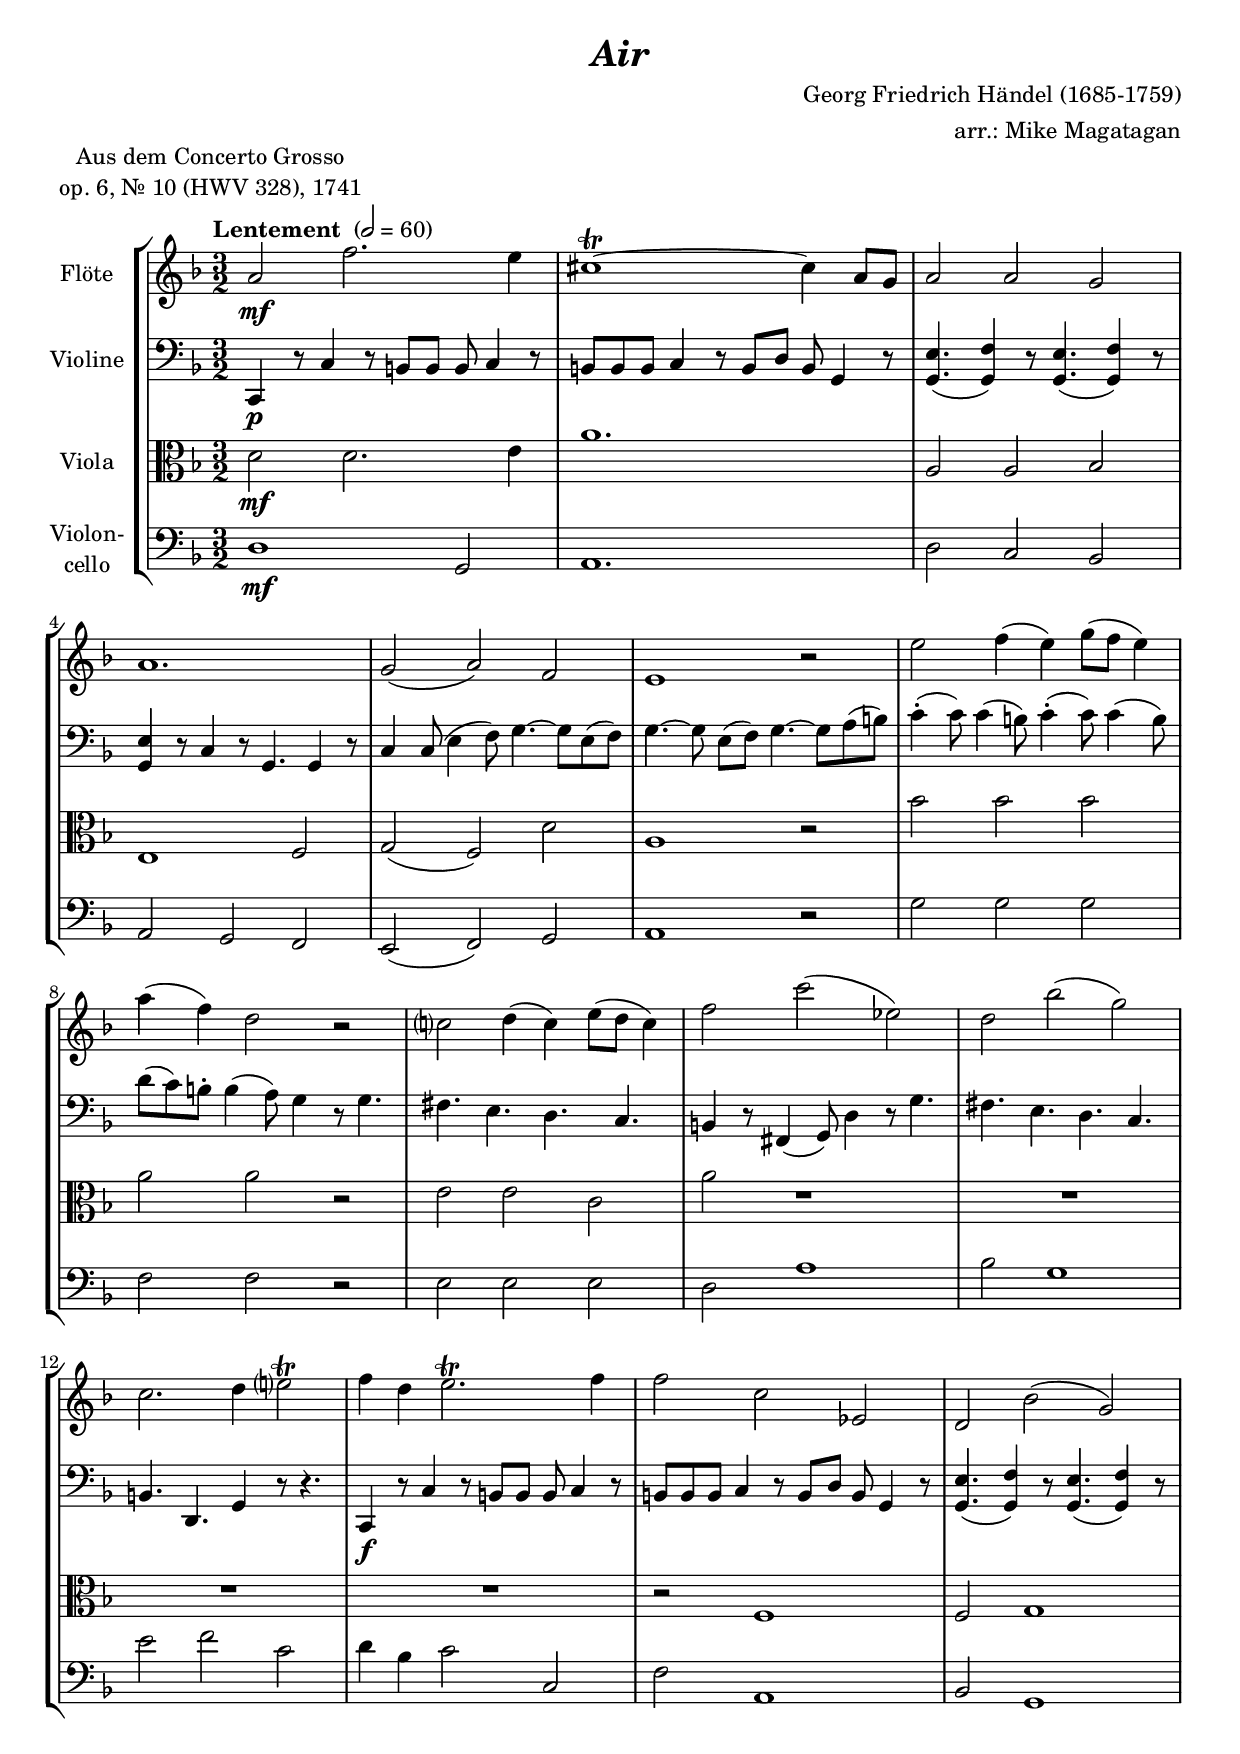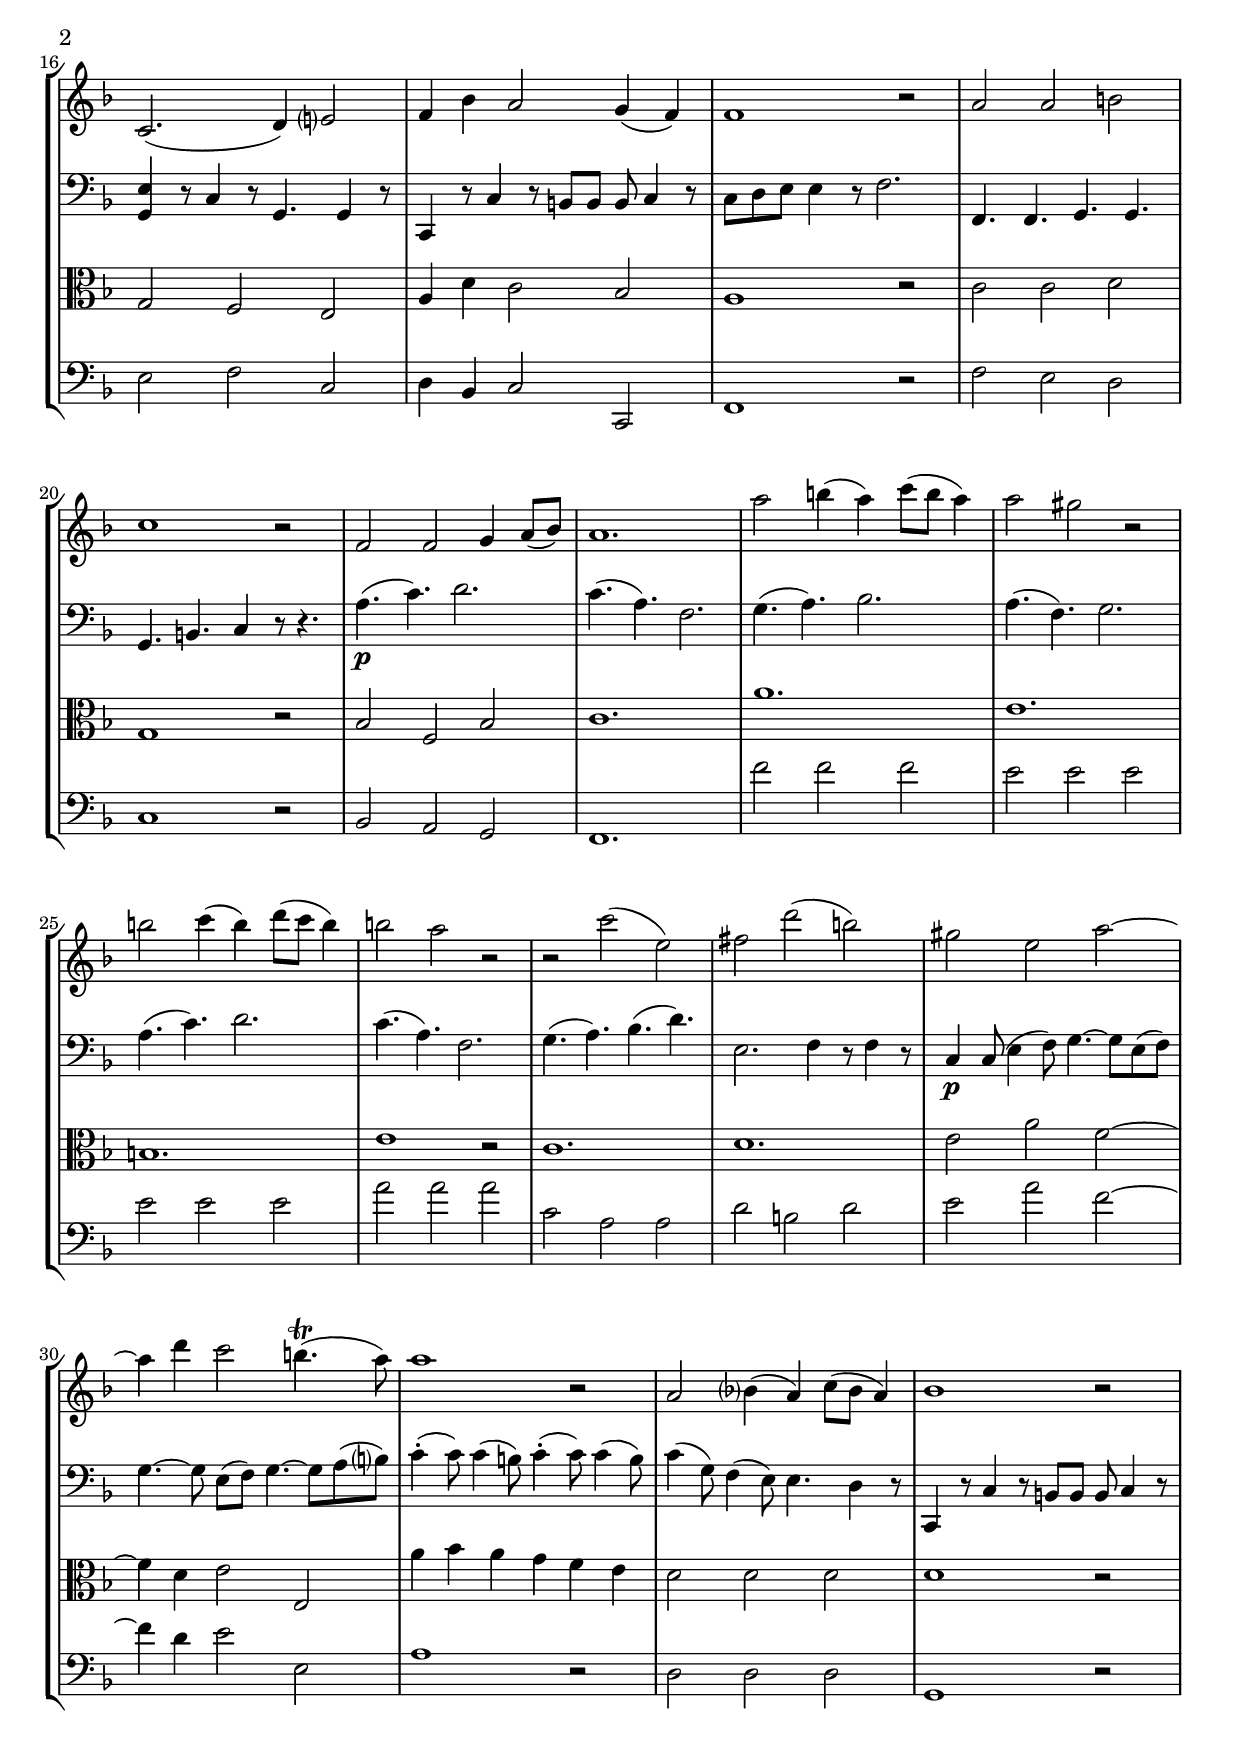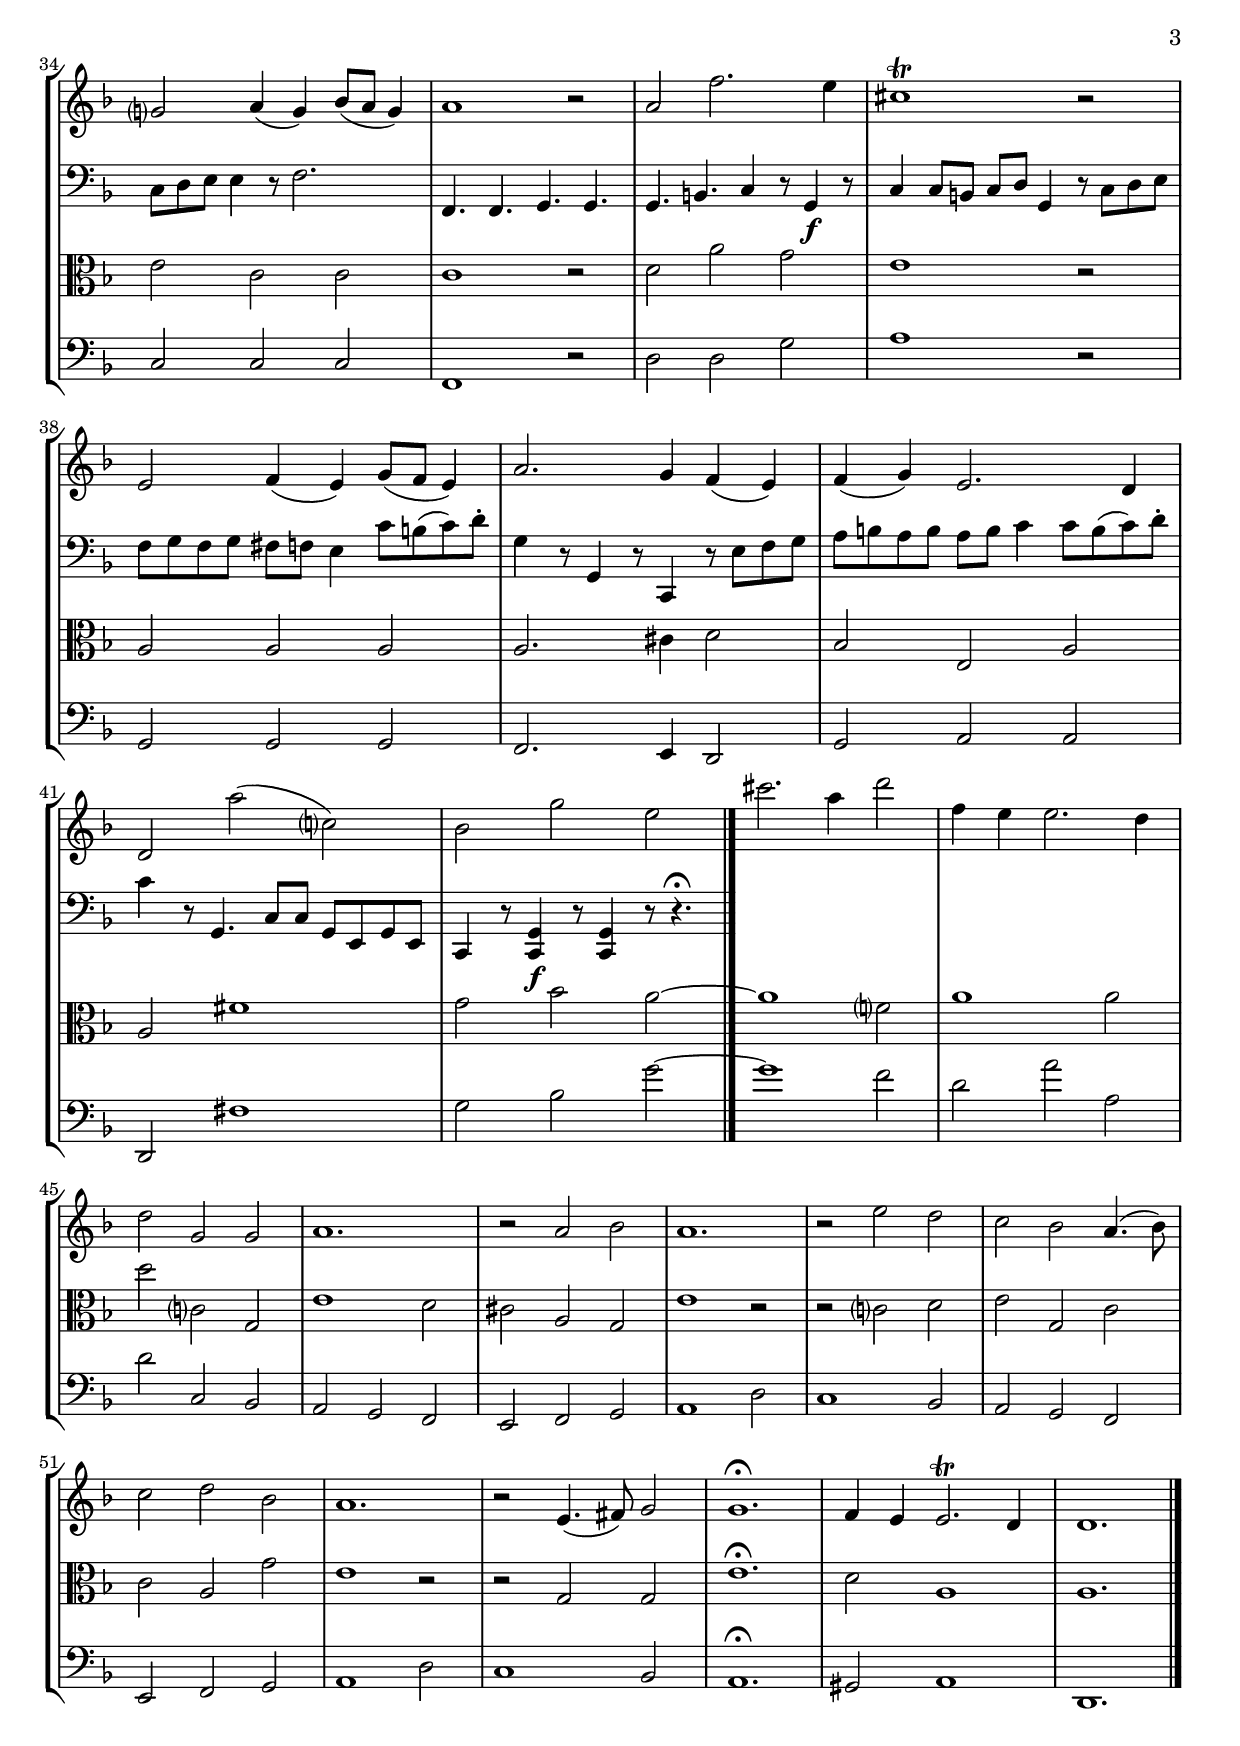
\version "2.18.2"
\include "deutsch.ly"
  
#(set-global-staff-size 19.75)

\header {
  title     = \markup \bold \italic "Air"
  composer  = "Georg Friedrich Händel (1685-1759)"
  arranger  = "arr.: Mike Magatagan"
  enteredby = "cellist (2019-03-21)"
  piece     = \markup \center-column {
    "Aus dem Concerto Grosso"
    "op. 6, Nr. 10 (HWV 328), 1741"
  }
}

voiceconsts = {
  \key f \major
  \time 3/2
  \clef "treble"
%  \numericTimeSignature
  \compressFullBarRests
  % Set default beaming for all staves
% \set Timing.beamExceptions = #'()
% \set Timing.baseMoment     = #(ly:make-moment 1 4)
% \set Timing.beatStructure  = #'(1 1 1)
  \tempo "Lentement " 2=60
}

micl = "clarinet"
mifl = "flute"
miob = "oboe"
mifh = "french horn"
misx = "tenor sax"
mist = "string ensemble 1"
miva = "viola"
miba = "cello"

va = \relative c'' {
  \voiceconsts

  a2\mf f'2. e4
  cis1~\trill cis4 a8 g
  a2 a g
  a1.
  g2( a) f
  e1 r2
  e' f4( e) g8( f e4)

  a( f) d2 r
  c? d4( c) e8( d c4)
  f2 c'( es,)
  d b'( g)
  c,2. d4 e?2\trill

  f4 d e2.\trill f4
  f2 c es,
  d b'( g)
  c,2.( d4) e?2
  f4 b a2 g4( f)
  f1 r2

  a a h
  c1 r2
  f, f g4 a8( b)
  a1.
  a'2 h4( a) c8( h a4)
  a2 gis r
  h2 c4( h) d8( c h4)
  h2 a r

  r c( e,)
  fis d'( h)
  gis e a~
  a4 d c2 h4.(\trill a8)
  a1 r2
  a, b?4( a) c8( b a4)

  b1 r2
  g? a4( g) b8( a g4)
  a1 r2
  a f'2. e4
  cis1\trill r2
  e, f4( e) g8( f e4)
  a2. g4 f( e)

  f( g) e2. d4
  d2 a''( c,?)
  b g' e
  cis'2. a4 d2
  f,4 e e2. d4
  d2 g, g
  a1.
  r2 a b
  a1.
  r2 e' d

  c b a4.( b8)
  c2 d b
  a1.
  r2 e4.( fis8) g2
  g1.\fermata
  f4 e e2.\trill d4
  d1. \bar "|."
}

\include "v2.ily"
vc = \relative c' {
  \voiceconsts
  \clef "alto"

  d2\mf d2. e4
  a1.
  a,2 a b
  e,1 f2
  g( f) d'
  a1 r2
  b' b b
  a a r
  e e c

  a' r1
  R1.*3
  r2 f,1
  f2 g1
  g2 f e
  a4 d c2 b
  a1 r2
  c c d
  g,1 r2
  b f b
  c1.

  a'
  e
  h
  e1 r2
  c1.
  d
  e2 a f~
  f4 d e2 e,
  a'4 b a g f e
  d2 d d
  d1 r2

  e c c
  c1 r2
  d a' g
  e1 r2
  a, a a
  a2. cis4 d2
  b e, a
  a fis'1
  g2 b a~
  a1 f?2

  a1 a2
  d c,? g
  e'1 d2
  cis a g
  e'1 r2
  r c? d
  e g, c
  c a g'
  e1 r2
  r g, g
  e'1.\fermata

  d2 a1
  a1. \bar "|."
}

vd = \relative c {
  \voiceconsts
  \clef "bass"

  d1\mf g,2
  a1.
  d2 c b
  a g f
  e( f) g
  a1 r2
  g' g g
  f f r
  e e e
  d a'1

  b2 g1
  e'2 f c
  d4 b c2 c,
  f a,1
  b2 g1
  e'2 f c
  d4 b c2 c,
  f1 r2
  f' e d
  c1 r2

  b a g
  f1.
  f''2 f f
  e e e
  e e e
  a a a
  c, a a
  d h d
  e a f~
  f4 d e2 e,

  a1 r2
  d, d d
  g,1 r2
  c c c
  f,1 r2
  d' d g
  a1 r2
  g, g g
  f2. e4 d2
  g a a

  d, fis'1
  g2 b g'~
  g1 f2
  d a' a,
  d c, b
  a g f
  e f g
  a1 d2
  c1 b2
  a g f

  e f g
  a1 d2
  c1 b2
  a1.\fermata
  gis2 a1
  d,1. \bar "|."
}


music = \new StaffGroup <<
      \new Staff {
	\set Staff.midiInstrument = \mifl
	\set Staff.instrumentName = \markup \center-column { "Flöte" }
	\transpose f f { \va }
      }

      \new Staff {
	\set Staff.midiInstrument = \mist
	\set Staff.instrumentName = \markup \center-column { "Violine" }
	\transpose f f { \vb }
      }

      \new Staff {
	\set Staff.midiInstrument = \mist
	\set Staff.instrumentName = \markup \center-column { "Viola" }
	\transpose f f { \vc }
      }

      \new Staff {
	\set Staff.midiInstrument = \miba
	\set Staff.instrumentName = \markup \center-column { "Violon-" "cello" }
	\transpose f f { \vd }
      }
>>

\book {
  \score {
    \music
    \layout {}
  }

  \score {
    \unfoldRepeats \music

    \midi {
      \context {
        \Score
      }
    }
  }
}
